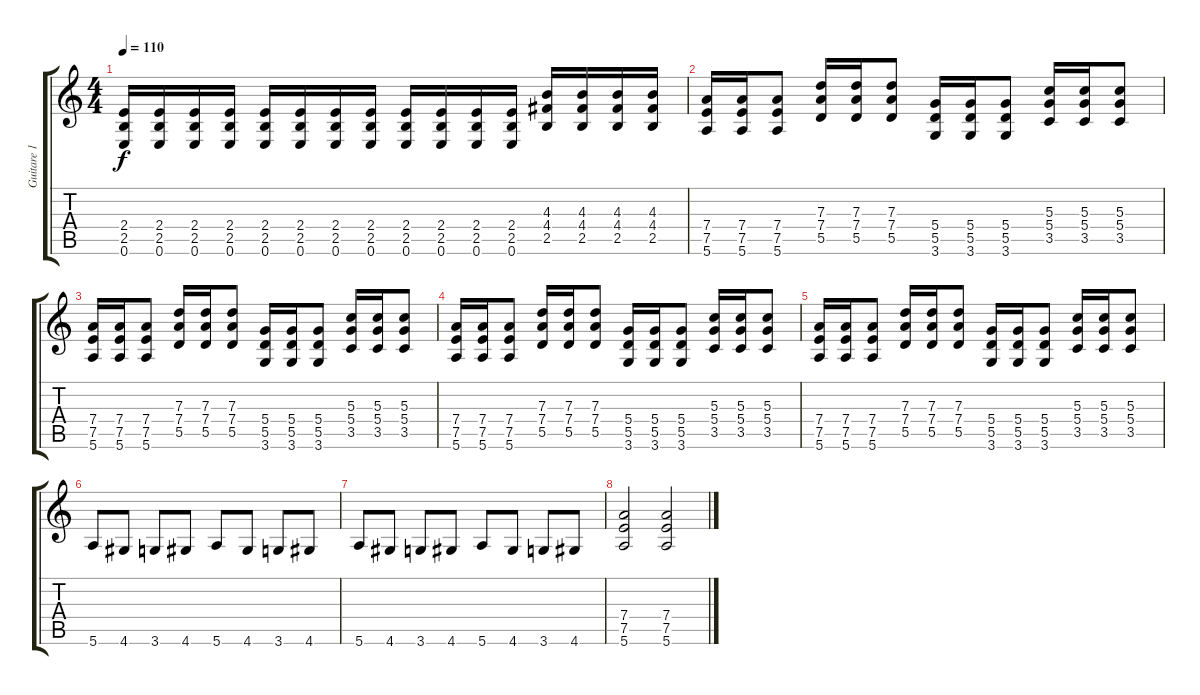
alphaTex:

\track ("Guitare 1" "Guitare 1") {instrument distortionguitar}
\staff {score tabs}
\tuning (E4 B3 G3 D3 A2 E2) {hide}
\ts (4 4)
\tempo 110
\clef g2
\ks c
(2.4 2.5 0.6).16{dy f} (2.4 2.5 0.6).16 (2.4 2.5 0.6).16 (2.4 2.5 0.6).16 (2.4 2.5 0.6).16 (2.4 2.5 0.6).16 (2.4 2.5 0.6).16 (2.4 2.5 0.6).16 (2.4 2.5 0.6).16 (2.4 2.5 0.6).16 (2.4 2.5 0.6).16 (2.4 2.5 0.6).16 (4.3 4.4 2.5).16 (4.3 4.4 2.5).16 (4.3 4.4 2.5).16 (4.3 4.4 2.5).16 |
(7.4 7.5 5.6).16 (7.4 7.5 5.6).16 (7.4 7.5 5.6).8 (7.3 7.4 5.5).16 (7.3 7.4 5.5).16 (7.3 7.4 5.5).8 (5.4 5.5 3.6).16 (5.4 5.5 3.6).16 (5.4 5.5 3.6).8 (5.3 5.4 3.5).16 (5.3 5.4 3.5).16 (5.3 5.4 3.5).8 |
(7.4 7.5 5.6).16 (7.4 7.5 5.6).16 (7.4 7.5 5.6).8 (7.3 7.4 5.5).16 (7.3 7.4 5.5).16 (7.3 7.4 5.5).8 (5.4 5.5 3.6).16 (5.4 5.5 3.6).16 (5.4 5.5 3.6).8 (5.3 5.4 3.5).16 (5.3 5.4 3.5).16 (5.3 5.4 3.5).8 |
(7.4 7.5 5.6).16 (7.4 7.5 5.6).16 (7.4 7.5 5.6).8 (7.3 7.4 5.5).16 (7.3 7.4 5.5).16 (7.3 7.4 5.5).8 (5.4 5.5 3.6).16 (5.4 5.5 3.6).16 (5.4 5.5 3.6).8 (5.3 5.4 3.5).16 (5.3 5.4 3.5).16 (5.3 5.4 3.5).8 |
(7.4 7.5 5.6).16 (7.4 7.5 5.6).16 (7.4 7.5 5.6).8 (7.3 7.4 5.5).16 (7.3 7.4 5.5).16 (7.3 7.4 5.5).8 (5.4 5.5 3.6).16 (5.4 5.5 3.6).16 (5.4 5.5 3.6).8 (5.3 5.4 3.5).16 (5.3 5.4 3.5).16 (5.3 5.4 3.5).8 |
5.6.8 4.6.8 3.6.8 4.6.8 5.6.8 4.6.8 3.6.8 4.6.8 |
5.6.8 4.6.8 3.6.8 4.6.8 5.6.8 4.6.8 3.6.8 4.6.8 |
(7.4 7.5 5.6).2 (7.4 7.5 5.6).2
